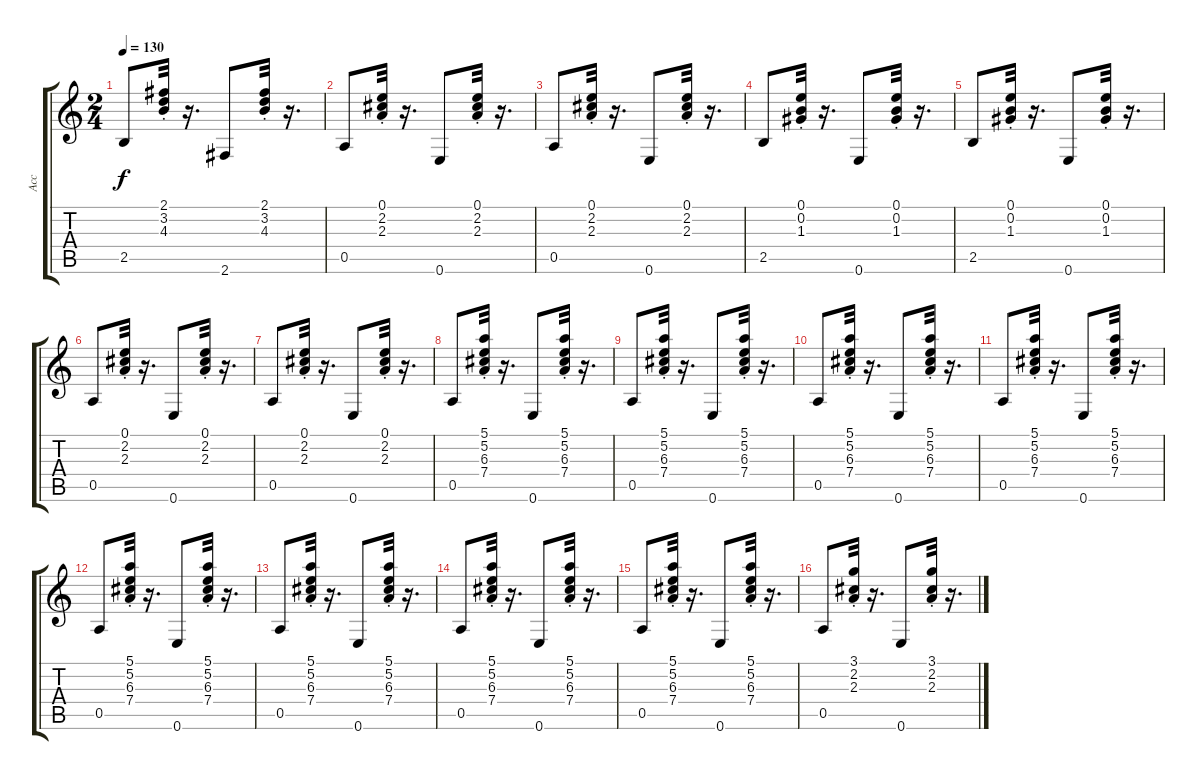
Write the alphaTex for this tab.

\track ("Acc" "Acc") {instrument acousticguitarnylon}
\staff {score tabs}
\tuning (E4 B3 G3 D3 A2 E2) {hide}
\ts (2 4)
\tempo 130
\clef g2
\ks c
2.5.8{dy f} (2.1{st} 3.2{st} 4.3{st}).32 r.16{d} 2.6.8 (2.1{st} 3.2{st} 4.3{st}).32 r.16{d} |
0.5.8 (0.1{st} 2.2{st} 2.3{st}).32 r.16{d} 0.6.8 (0.1{st} 2.2{st} 2.3{st}).32 r.16{d} |
0.5.8 (0.1{st} 2.2{st} 2.3{st}).32 r.16{d} 0.6.8 (0.1{st} 2.2{st} 2.3{st}).32 r.16{d} |
2.5.8 (0.1{st} 0.2{st} 1.3{st}).32 r.16{d} 0.6.8 (0.1{st} 0.2{st} 1.3{st}).32 r.16{d} |
2.5.8 (0.1{st} 0.2{st} 1.3{st}).32 r.16{d} 0.6.8 (0.1{st} 0.2{st} 1.3{st}).32 r.16{d} |
0.5.8 (0.1{st} 2.2{st} 2.3{st}).32 r.16{d} 0.6.8 (0.1{st} 2.2{st} 2.3{st}).32 r.16{d} |
0.5.8 (0.1{st} 2.2{st} 2.3{st}).32 r.16{d} 0.6.8 (0.1{st} 2.2{st} 2.3{st}).32 r.16{d} |
0.5.8 (5.1{st} 5.2{st} 6.3{st} 7.4{st}).32 r.16{d} 0.6.8 (5.1{st} 5.2{st} 6.3{st} 7.4{st}).32 r.16{d} |
0.5.8 (5.1{st} 5.2{st} 6.3{st} 7.4{st}).32 r.16{d} 0.6.8 (5.1{st} 5.2{st} 6.3{st} 7.4{st}).32 r.16{d} |
0.5.8 (5.1{st} 5.2{st} 6.3{st} 7.4{st}).32 r.16{d} 0.6.8 (5.1{st} 5.2{st} 6.3{st} 7.4{st}).32 r.16{d} |
0.5.8 (5.1{st} 5.2{st} 6.3{st} 7.4{st}).32 r.16{d} 0.6.8 (5.1{st} 5.2{st} 6.3{st} 7.4{st}).32 r.16{d} |
0.5.8 (5.1{st} 5.2{st} 6.3{st} 7.4{st}).32 r.16{d} 0.6.8 (5.1{st} 5.2{st} 6.3{st} 7.4{st}).32 r.16{d} |
0.5.8 (5.1{st} 5.2{st} 6.3{st} 7.4{st}).32 r.16{d} 0.6.8 (5.1{st} 5.2{st} 6.3{st} 7.4{st}).32 r.16{d} |
0.5.8 (5.1{st} 5.2{st} 6.3{st} 7.4{st}).32 r.16{d} 0.6.8 (5.1{st} 5.2{st} 6.3{st} 7.4{st}).32 r.16{d} |
0.5.8 (5.1{st} 5.2{st} 6.3{st} 7.4{st}).32 r.16{d} 0.6.8 (5.1{st} 5.2{st} 6.3{st} 7.4{st}).32 r.16{d} |
0.5.8 (3.1{st} 2.2{st} 2.3{st}).32 r.16{d} 0.6.8 (3.1{st} 2.2{st} 2.3{st}).32 r.16{d}
